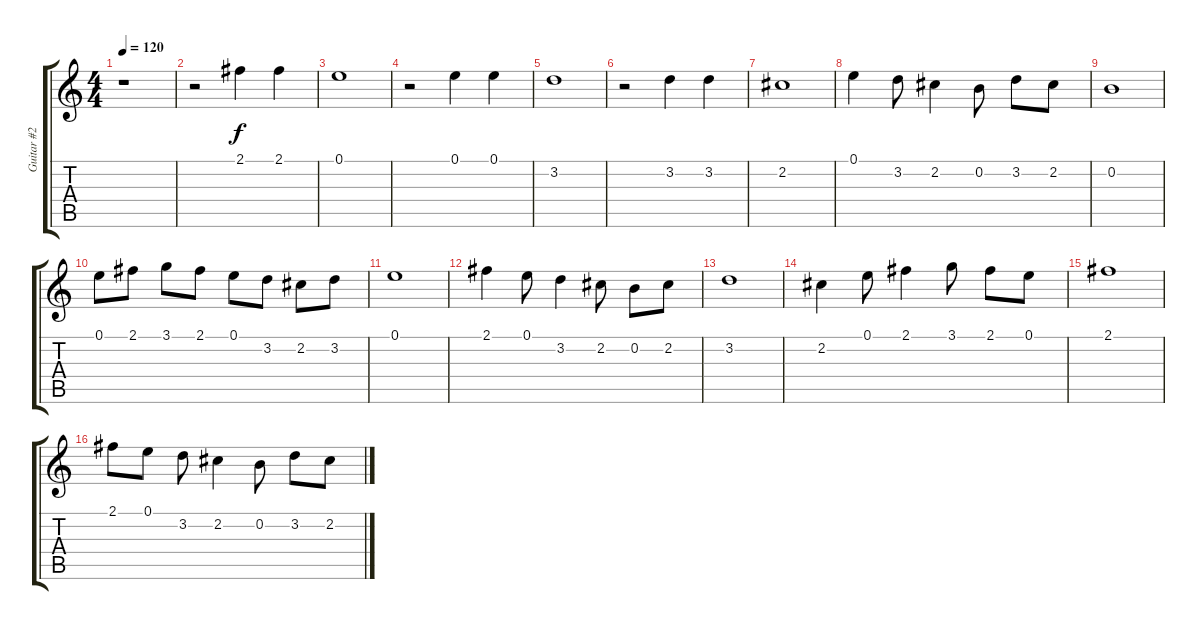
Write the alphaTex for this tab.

\track ("Guitar #2" "Guitar #2") {instrument acousticbass}
\staff {score tabs}
\tuning (E4 B3 G3 D3 A2 E2) {hide}
\ts (4 4)
\tempo 120
\clef g2
\ks c
r.1{dy f instrument acousticbass} |
r.2 2.1.4 2.1.4 |
0.1.1 |
r.2 0.1.4 0.1.4 |
3.2.1 |
r.2 3.2.4 3.2.4 |
2.2.1 |
0.1.4 3.2.8 2.2.4 0.2.8 3.2.8 2.2.8 |
0.2.1 |
0.1.8 2.1.8 3.1.8 2.1.8 0.1.8 3.2.8 2.2.8 3.2.8 |
0.1.1 |
2.1.4 0.1.8 3.2.4 2.2.8 0.2.8 2.2.8 |
3.2.1 |
2.2.4 0.1.8 2.1.4 3.1.8 2.1.8 0.1.8 |
2.1.1 |
2.1.8 0.1.8 3.2.8 2.2.4 0.2.8 3.2.8 2.2.8
